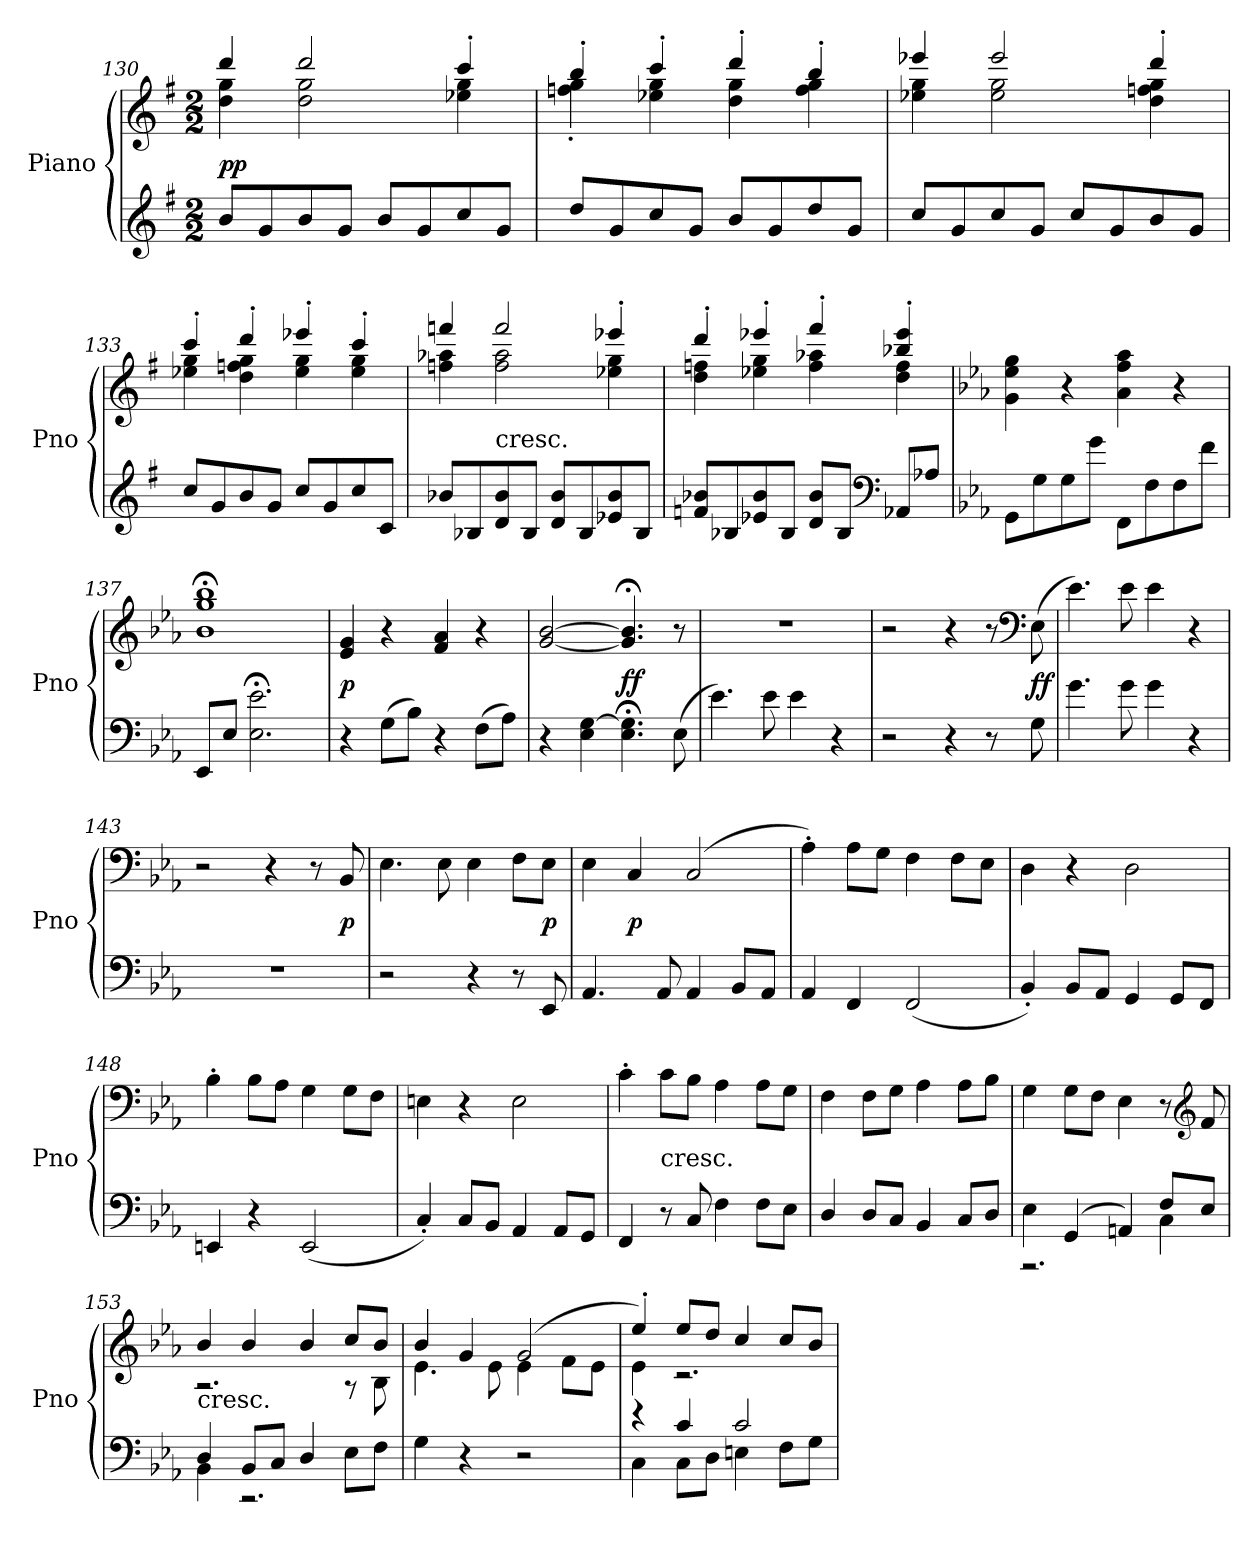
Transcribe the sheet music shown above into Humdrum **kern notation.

**kern	**kern	**dynam
*part1	*part1	*part1
*staff2	*staff1	*staff1/2
*I"Piano	*	*
*I'Pno	*	*
*clefG2	*clefG2	*
*k[f#]	*k[f#]	*
*M2/2	*M2/2	*
=130	=130	=130
*	*^	*
8b/L	4ddd/	4dd\ 4gg\	pp
8g/	.	.	.
8b/	2ddd/	2dd\ 2gg\	.
8g/J	.	.	.
8b/L	.	.	.
8g/	.	.	.
8cc/	4ccc'/	4ee-X\ 4gg\	.
8g/J	.	.	.
=131	=131	=131	=131
8dd/L	4bb'/	4ffn'\ 4gg'\	.
8g/	.	.	.
8cc/	4ccc'/	4ee-X\ 4gg\	.
8g/J	.	.	.
8b/L	4ddd'/	4dd\ 4gg\	.
8g/	.	.	.
8dd/	4bb'/	4ff\ 4gg\	.
8g/J	.	.	.
=132	=132	=132	=132
8cc/L	4eee-X/	4ee-X\ 4gg\	.
8g/	.	.	.
8cc/	2eee-/	2ee-\ 2gg\	.
8g/J	.	.	.
8cc/L	.	.	.
8g/	.	.	.
8b/	4ddd'/	4dd\ 4ffn\ 4gg\	.
8g/J	.	.	.
=133	=133	=133	=133
8cc/L	4ccc'/	4ee-X\ 4gg\	.
8g/	.	.	.
8b/	4ddd'/	4dd\ 4ffn\ 4gg\	.
8g/J	.	.	.
8cc/L	4eee-X'/	4ee-\ 4gg\	.
8g/	.	.	.
8cc/	4ccc'/	4ee-\ 4gg\	.
8c/J	.	.	.
=134	=134	=134	=134
8b-X/L	4fffn/	4ffn\ 4aa-X\	.
8B-X/	.	.	.
!	!LO:TX:c:t=cresc.	!	!
8d/ 8b-/	2fff/	2ff\ 2aa-\	.
8B-/J	.	.	.
8d/ 8b-/L	.	.	.
8B-/	.	.	.
8e-X/ 8b-/	4eee-X'/	4ee-X\ 4gg\	.
8B-/J	.	.	.
=135	=135	=135	=135
8fn/ 8b-X/L	4ddd'/	4dd\ 4ffn\	.
8B-X/	.	.	.
8e-X/ 8b-/	4eee-X'/	4ee-X\ 4gg\	.
8B-/J	.	.	.
8d/ 8b-/L	4fff#'/	4ff\ 4aa-X\	.
8B-/J	.	.	.
*clefF4	*	*	*
8AA-X/L	4bb-X'/ 4eee-'/	4dd\ 4ff\	.
8A-X/J	.	.	.
*	*v	*v	*
=136	=136	=136
*k[b-e-a-]	*k[b-e-a-]	*
8GG\L	4g\ 4ee-\ 4gg\	.
8G\	.	.
8G\	4r	.
8g\J	.	.
8FF\L	4a-\ 4ff\ 4aa-\	.
8F\	.	.
8F\	4r	.
8f\J	.	.
=137	=137	=137
8EE-/L	1b-;< 1gg;< 1bb-;<	.
8E-/J	.	.
2.E-;<\ 2.e-;<\	.	.
=138	=138	=138
4r	4e-/ 4g/	p
(8G\L	4r	.
8B-\J)	.	.
4r	4f/ 4a-/	.
(8F\L	4r	.
8A-\J)	.	.
=139	=139	=139
4r	[2g/ [2b-/	.
4E-\ [4G\	.	.
4.E-;<\ 4.G];<\	4.g];</ 4.b-];</	ff
(8E-\	8r	.
=140	=140	=140
4.e-\)	1r	.
8e-\	.	.
4e-\	.	.
4r	.	.
=141	=141	=141
2r	2r	.
4r	4r	.
8r	8r	.
*	*clefF4	*
8G\	(8E-\	ff
=142	=142	=142
4.g\	4.e-\)	.
8g\	8e-\	.
4g\	4e-\	.
4r	4r	.
=143	=143	=143
1r	2r	.
.	4r	.
.	8r	.
.	8BB-/	p
=144	=144	=144
2r	4.E-\	.
.	8E-\	.
4r	4E-\	.
8r	8F\L	.
8EE-/	8E-\J	p
=145	=145	=145
4.AA-/	4E-\	.
.	4C/	p
8AA-/	.	.
4AA-/	(2C/	.
8BB-/L	.	.
8AA-/J	.	.
=146	=146	=146
4AA-/	4A-'\)	.
4FF/	8A-\L	.
.	8G\J	.
(2FF/	4F\	.
.	8F\L	.
.	8E-\J	.
=147	=147	=147
4BB-'/)	4D\	.
8BB-/L	4r	.
8AA-/J	.	.
4GG/	2D\	.
8GG/L	.	.
8FF/J	.	.
=148	=148	=148
4EEn/	4B-'\	.
4r	8B-\L	.
.	8A-\J	.
(2EE/	4G\	.
.	8G\L	.
.	8F\J	.
=149	=149	=149
4C'/)	4En\	.
8C/L	4r	.
8BB-/J	.	.
4AA-/	2E\	.
8AA-/L	.	.
8GG/J	.	.
=150	=150	=150
4FF/	4c'\	.
!	!LO:TX:c:t=cresc.	!
8r	8c\L	.
8C/	8B-\J	.
4F\	4A-\	.
8F\L	8A-\L	.
8E-\J	8G\J	.
=151	=151	=151
4D/	4F\	.
8D/L	8F\L	.
8C/J	8G\J	.
4BB-/	4A-\	.
8C/L	8A-\L	.
8D/J	8B-\J	.
=152	=152	=152
*^	*	*
4E-\	2.r	4G\	.
(4GG/	.	8G\L	.
.	.	8F\J	.
4AAn/)	.	4E-\	.
8F/L	4C\	8r	.
*	*	*clefG2	*
8E-/J	.	8f/	.
=153	=153	=153	=153
*	*	*^	*
!	!	!LO:TX:c:t=cresc.	!	!
4D/	4BB-\	4b-/	2.r	.
8BB-/L	2.r	4b-/	.	.
8C/J	.	.	.	.
4D/	.	4b-/	.	.
8E-\L	.	8cc/L	8r	.
8F\J	.	8b-/J	8B-\	.
*v	*v	*	*	*
=154	=154	=154	=154
4G\	4b-/	4.e-\	.
4r	4g/	.	.
.	.	8e-\	.
2r	(2g/	4e-\	.
.	.	8f\L	.
.	.	8e-\J	.
=155	=155	=155	=155
*^	*	*	*
4r	4C\	4ee-'/)	4e-\	.
4c/	8C\L	8ee-/L	2.r	.
.	8D\J	8dd/J	.	.
2c/	4En\	4cc/	.	.
.	8F\L	8cc/L	.	.
.	8G\J	8b-/J	.	.
*v	*v	*	*	*
*	*v	*v	*
=	=	=
*-	*-	*-
